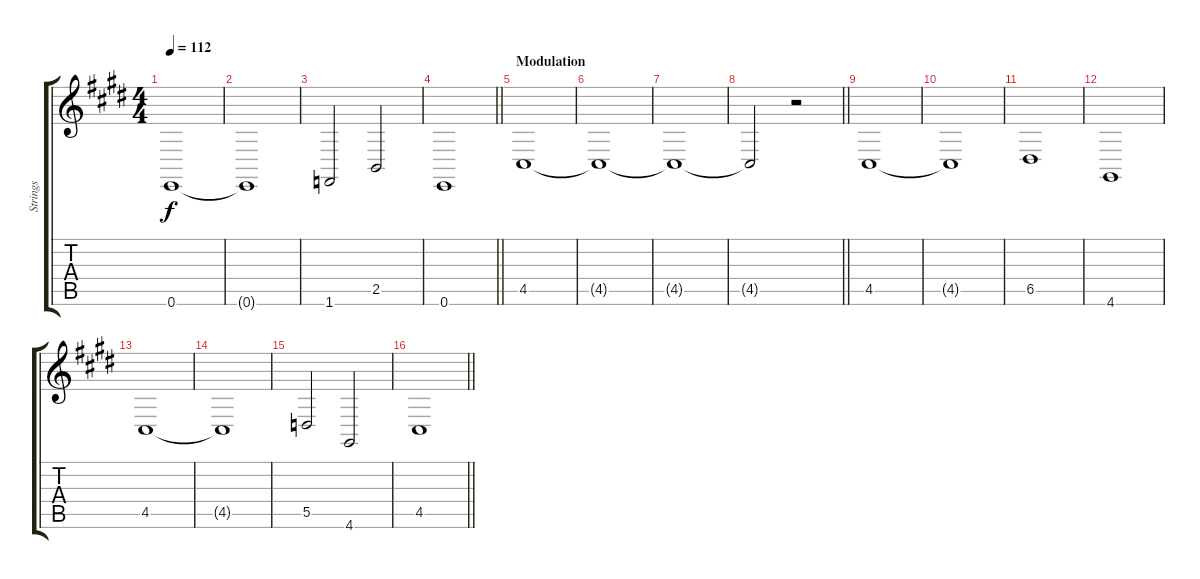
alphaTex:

\track ("Strings" "Strings") {instrument stringensemble1}
\staff {score tabs}
\tuning (E4 B3 G3 D3 A2 E2) {hide}
\ts (4 4)
\tempo 112
\clef g2
\ks c#minor
0.6.1{dy f} |
0.6{t}.1 |
1.6.2 2.5.2 |
\barLineRight lightlight
0.6.1 |
\section ("" "Modulation")
4.5.1 |
4.5{t}.1 |
4.5{t}.1 |
\barLineRight lightlight
4.5{t}.2 r.2 |
\section ("" "")
4.5.1 |
4.5{t}.1 |
6.5.1 |
4.6.1 |
4.5.1 |
4.5{t}.1 |
5.5.2 4.6.2 |
\barLineRight lightlight
4.5.1
